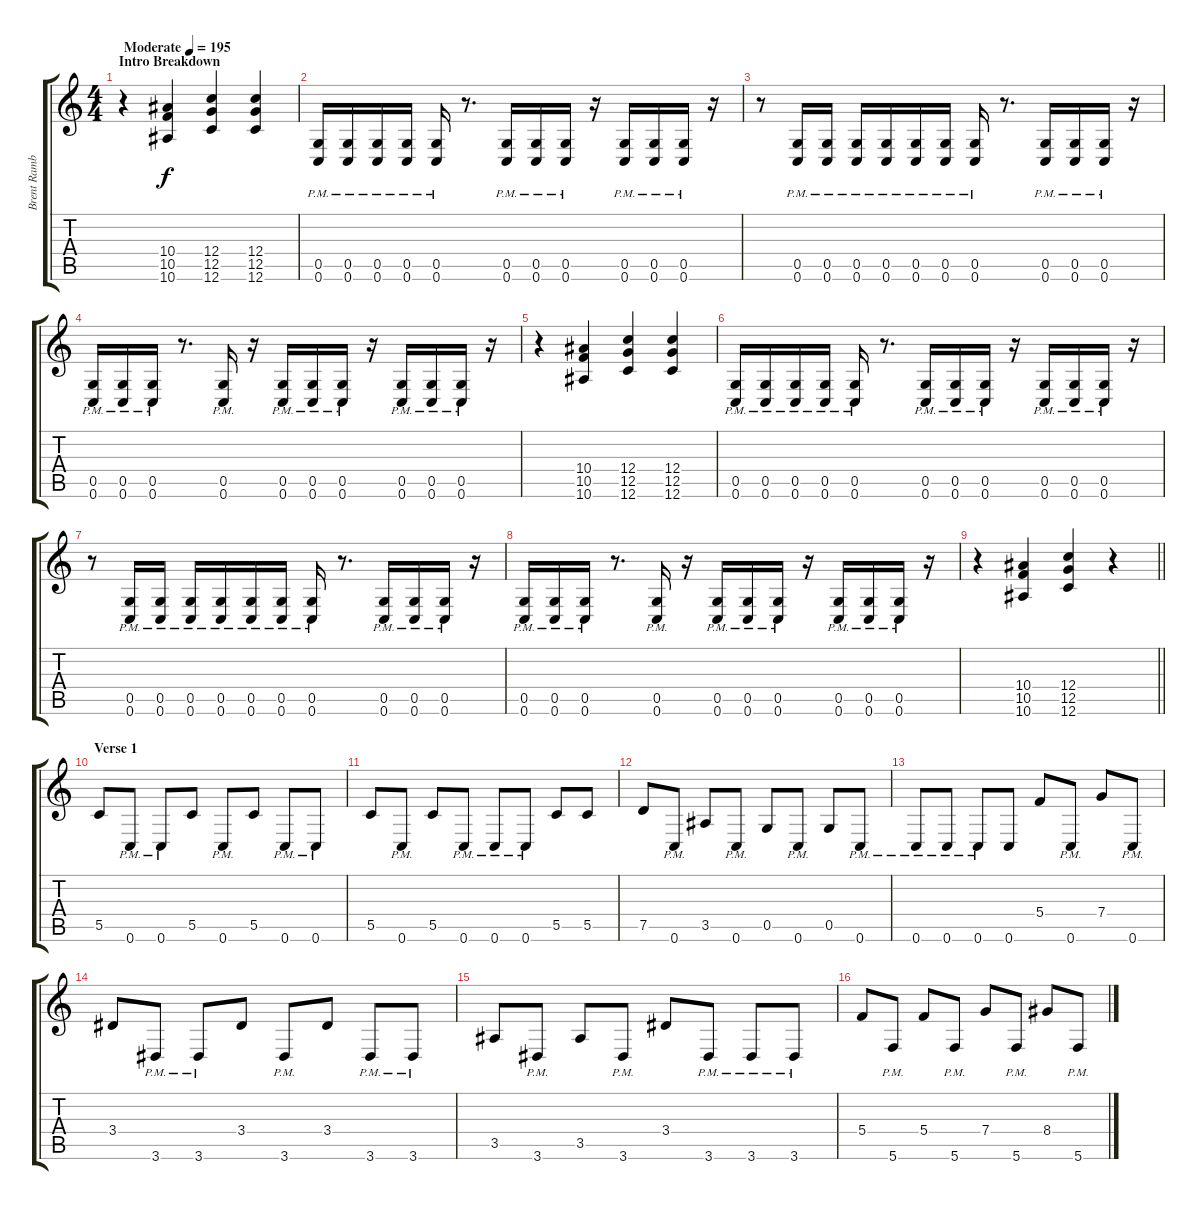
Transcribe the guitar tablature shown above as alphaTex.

\track ("Brent Rambler (Rhythm Guitar)" "Brent Ramb") {instrument distortionguitar}
\staff {score tabs}
\tuning (D4 A3 F3 C3 G2 C2) {hide}
\ts (4 4)
\section ("" "Intro Breakdown")
\tempo (195 "Moderate")
\clef g2
\ks c
r.4{dy f instrument distortionguitar} (10.4 10.5 10.6).4 (12.4 12.5 12.6).4 (12.4 12.5 12.6).4 |
(0.5{pm} 0.6{pm}).16 (0.5{pm} 0.6{pm}).16 (0.5{pm} 0.6{pm}).16 (0.5{pm} 0.6{pm}).16 (0.5{pm} 0.6{pm}).16 r.8{d} (0.5{pm} 0.6{pm}).16 (0.5{pm} 0.6{pm}).16 (0.5{pm} 0.6{pm}).16 r.16 (0.5{pm} 0.6{pm}).16 (0.5{pm} 0.6{pm}).16 (0.5{pm} 0.6{pm}).16 r.16 |
r.8 (0.5{pm} 0.6{pm}).16 (0.5{pm} 0.6{pm}).16 (0.5{pm} 0.6{pm}).16 (0.5{pm} 0.6{pm}).16 (0.5{pm} 0.6{pm}).16 (0.5{pm} 0.6{pm}).16 (0.5{pm} 0.6{pm}).16 r.8{d} (0.5{pm} 0.6{pm}).16 (0.5{pm} 0.6{pm}).16 (0.5{pm} 0.6{pm}).16 r.16 |
(0.5{pm} 0.6{pm}).16 (0.5{pm} 0.6{pm}).16 (0.5{pm} 0.6{pm}).16 r.8{d} (0.5{pm} 0.6{pm}).16 r.16 (0.5{pm} 0.6{pm}).16 (0.5{pm} 0.6{pm}).16 (0.5{pm} 0.6{pm}).16 r.16 (0.5{pm} 0.6{pm}).16 (0.5{pm} 0.6{pm}).16 (0.5{pm} 0.6{pm}).16 r.16 |
r.4 (10.4 10.5 10.6).4 (12.4 12.5 12.6).4 (12.4 12.5 12.6).4 |
(0.5{pm} 0.6{pm}).16 (0.5{pm} 0.6{pm}).16 (0.5{pm} 0.6{pm}).16 (0.5{pm} 0.6{pm}).16 (0.5{pm} 0.6{pm}).16 r.8{d} (0.5{pm} 0.6{pm}).16 (0.5{pm} 0.6{pm}).16 (0.5{pm} 0.6{pm}).16 r.16 (0.5{pm} 0.6{pm}).16 (0.5{pm} 0.6{pm}).16 (0.5{pm} 0.6{pm}).16 r.16 |
r.8 (0.5{pm} 0.6{pm}).16 (0.5{pm} 0.6{pm}).16 (0.5{pm} 0.6{pm}).16 (0.5{pm} 0.6{pm}).16 (0.5{pm} 0.6{pm}).16 (0.5{pm} 0.6{pm}).16 (0.5{pm} 0.6{pm}).16 r.8{d} (0.5{pm} 0.6{pm}).16 (0.5{pm} 0.6{pm}).16 (0.5{pm} 0.6{pm}).16 r.16 |
(0.5{pm} 0.6{pm}).16 (0.5{pm} 0.6{pm}).16 (0.5{pm} 0.6{pm}).16 r.8{d} (0.5{pm} 0.6{pm}).16 r.16 (0.5{pm} 0.6{pm}).16 (0.5{pm} 0.6{pm}).16 (0.5{pm} 0.6{pm}).16 r.16 (0.5{pm} 0.6{pm}).16 (0.5{pm} 0.6{pm}).16 (0.5{pm} 0.6{pm}).16 r.16 |
\barLineRight lightlight
r.4 (10.4 10.5 10.6).4 (12.4 12.5 12.6).4 r.4 |
\section ("" "Verse 1")
5.5.8 0.6{pm}.8 0.6{pm}.8 5.5.8 0.6{pm}.8 5.5.8 0.6{pm}.8 0.6{pm}.8 |
5.5.8 0.6{pm}.8 5.5.8 0.6{pm}.8 0.6{pm}.8 0.6{pm}.8 5.5.8 5.5.8 |
7.5.8 0.6{pm}.8 3.5.8 0.6{pm}.8 0.5.8 0.6{pm}.8 0.5.8 0.6{pm}.8 |
0.6{pm}.8 0.6{pm}.8 0.6{pm}.8 0.6.8 5.4.8 0.6{pm}.8 7.4.8 0.6{pm}.8 |
3.4.8 3.6{pm}.8 3.6{pm}.8 3.4.8 3.6{pm}.8 3.4.8 3.6{pm}.8 3.6{pm}.8 |
3.5.8 3.6{pm}.8 3.5.8 3.6{pm}.8 3.4.8 3.6{pm}.8 3.6{pm}.8 3.6{pm}.8 |
5.4.8 5.6{pm}.8 5.4.8 5.6{pm}.8 7.4.8 5.6{pm}.8 8.4.8 5.6{pm}.8
